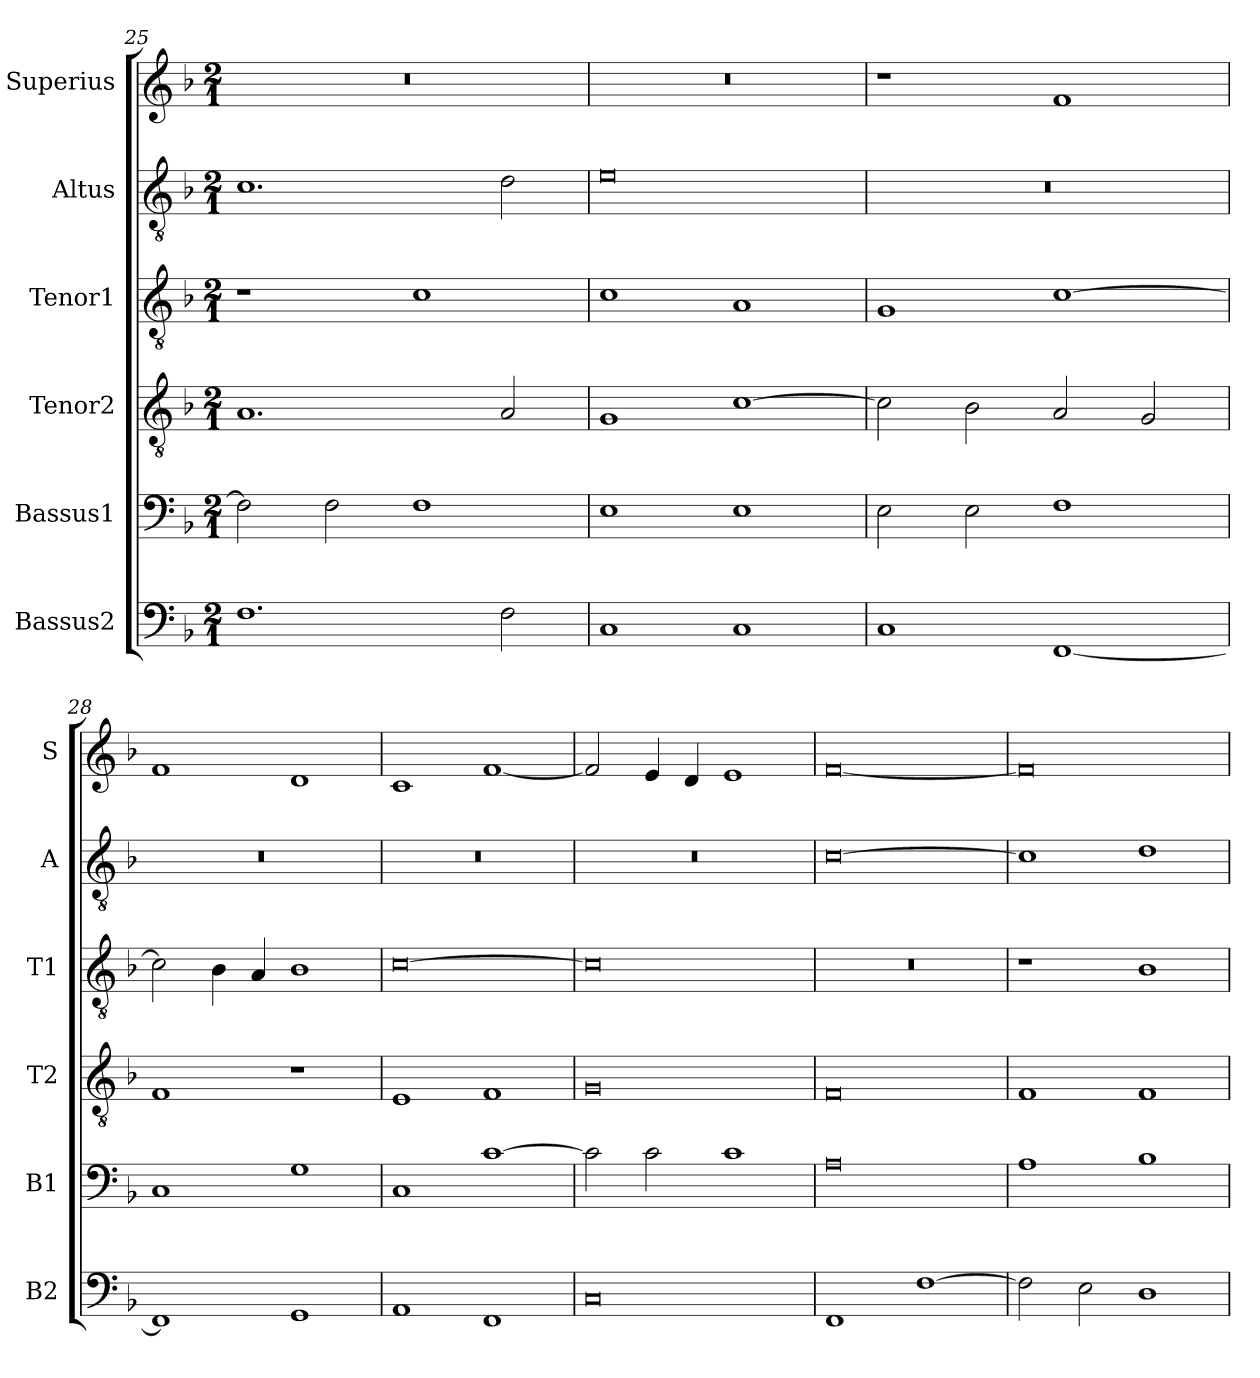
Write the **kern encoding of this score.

**kern	**kern	**kern	**kern	**kern	**kern
*part6	*part5	*part4	*part3	*part2	*part1
*staff6	*staff5	*staff4	*staff3	*staff2	*staff1
*I"Bassus2	*I"Bassus1	*I"Tenor2	*I"Tenor1	*I"Altus	*I"Superius
*I'B2	*I'B1	*I'T2	*I'T1	*I'A	*I'S
*clefF4	*clefF4	*clefGv2	*clefGv2	*clefGv2	*clefG2
*k[b-]	*k[b-]	*k[b-]	*k[b-]	*k[b-]	*k[b-]
*M2/1	*M2/1	*M2/1	*M2/1	*M2/1	*M2/1
=25	=25	=25	=25	=25	=25
1.F	2F\]	1.A	1r	1.c	0r
.	2F\	.	.	.	.
.	1F	.	1c	.	.
2F\	.	2A/	.	2d\	.
=26	=26	=26	=26	=26	=26
1C	1E	1G	1c	0e	0r
1C	1E	[1c	1A	.	.
=27	=27	=27	=27	=27	=27
1C	2E\	2c\]	1G	0r	1r
.	2E\	2B-\	.	.	.
[1FF	1F	2A/	[1c	.	1f
.	.	2G/	.	.	.
=28	=28	=28	=28	=28	=28
1FF]	1C	1F	2c\]	0r	1f
.	.	.	4B-\	.	.
.	.	.	4A/	.	.
1GG	1G	1r	1B-	.	1d
=29	=29	=29	=29	=29	=29
1AA	1C	1E	[0c	0r	1c
1FF	[1c	1F	.	.	[1f
=30	=30	=30	=30	=30	=30
0C	2c\]	0G	0c]	0r	2f/]
.	2c\	.	.	.	4e/
.	.	.	.	.	4d/
.	1c	.	.	.	1e
=31	=31	=31	=31	=31	=31
1FF	0A	0F	0r	[0c	[0f
[1F	.	.	.	.	.
=32	=32	=32	=32	=32	=32
2F\]	1A	1F	1r	1c]	0f]
2E\	.	.	.	.	.
1D	1B-	1F	1B-	1d	.
=	=	=	=	=	=
*-	*-	*-	*-	*-	*-
